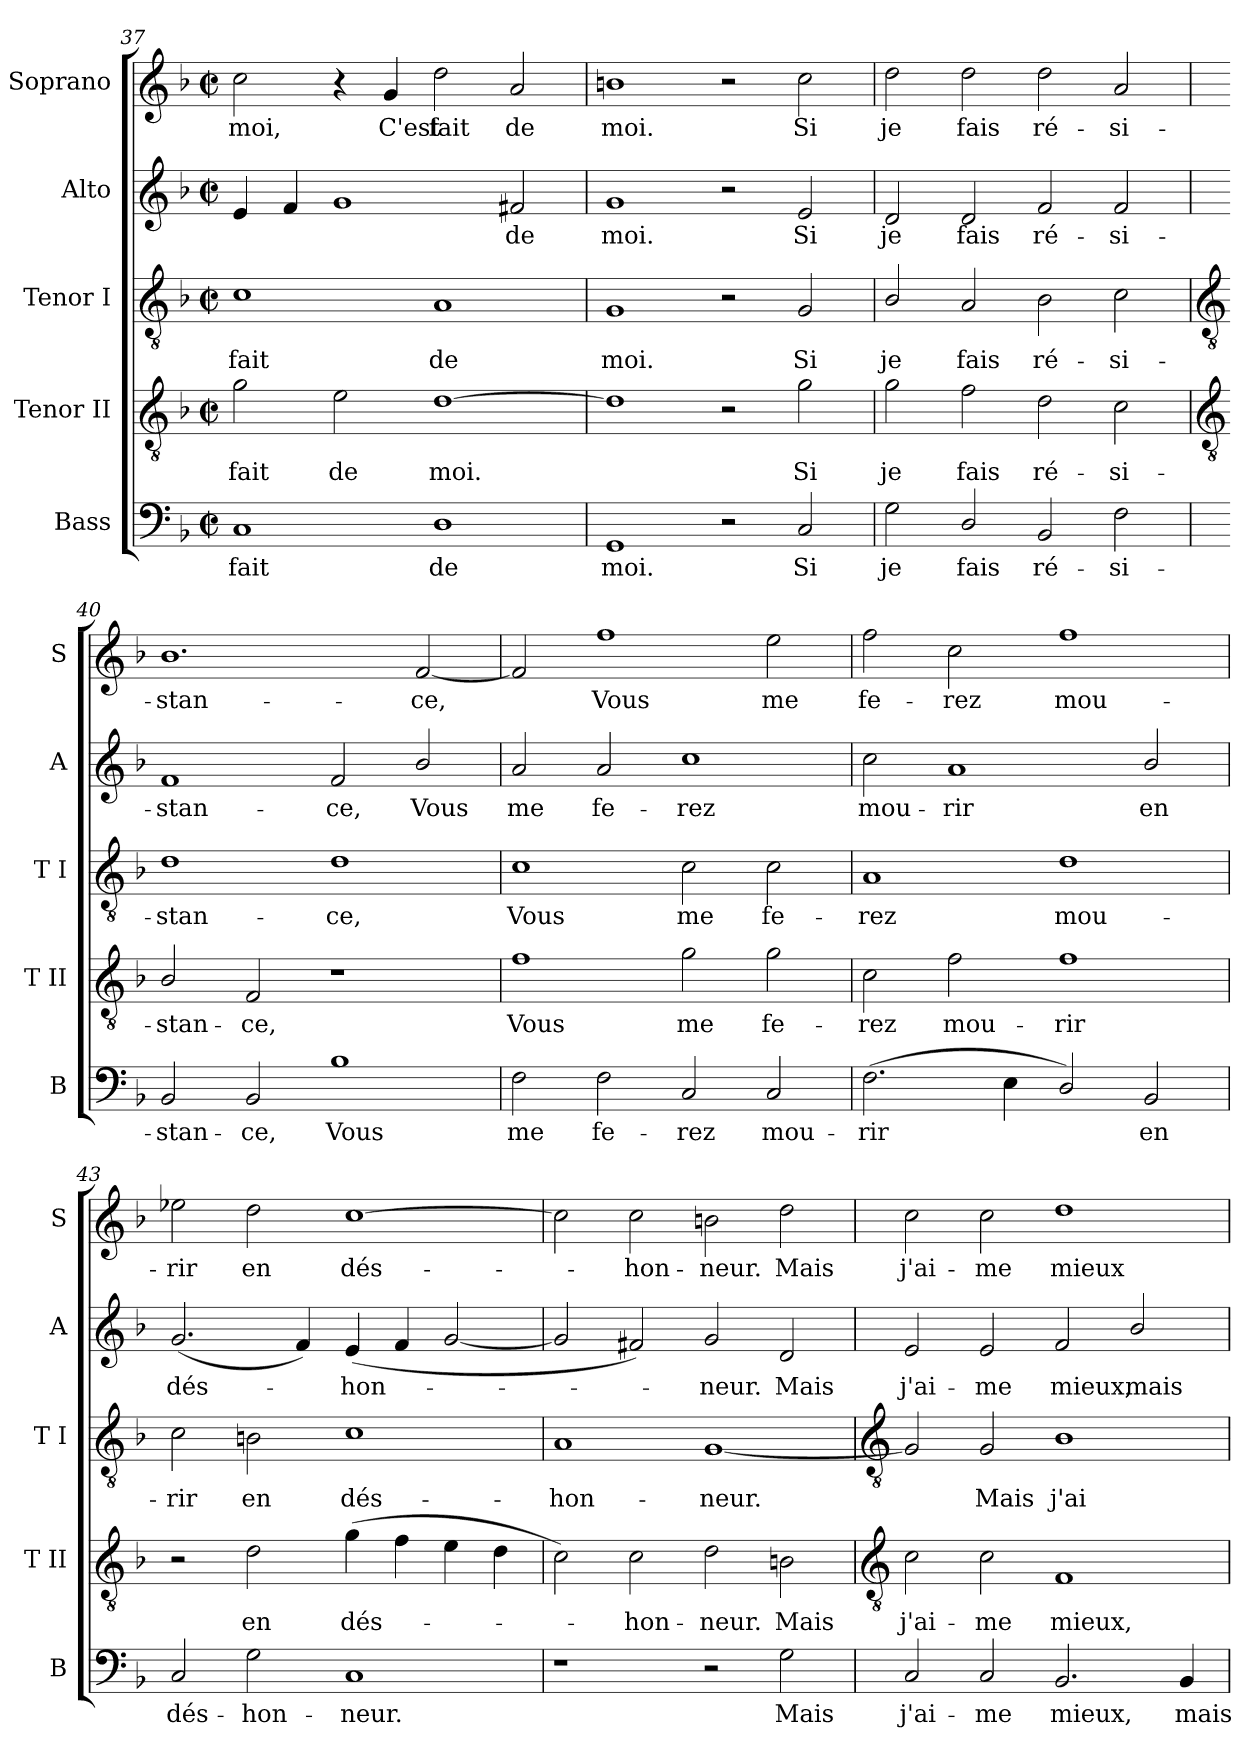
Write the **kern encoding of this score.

**kern	**text	**kern	**text	**kern	**text	**kern	**text	**kern	**text
*part5	*part5	*part4	*part4	*part3	*part3	*part2	*part2	*part1	*part1
*staff5	*staff5	*staff4	*staff4	*staff3	*staff3	*staff2	*staff2	*staff1	*staff1
*I"Bass	*	*I"Tenor II	*	*I"Tenor I	*	*I"Alto	*	*I"Soprano	*
*I'B	*	*I'T II	*	*I'T I	*	*I'A	*	*I'S	*
*clefF4	*	*clefGv2	*	*clefGv2	*	*clefG2	*	*clefG2	*
*k[b-]	*	*k[b-]	*	*k[b-]	*	*k[b-]	*	*k[b-]	*
*F:	*	*F:	*	*F:	*	*F:	*	*F:	*
*M4/2	*	*M4/2	*	*M4/2	*	*M4/2	*	*M4/2	*
*met(c|)	*	*met(c|)	*	*met(c|)	*	*met(c|)	*	*met(c|)	*
=37	=37	=37	=37	=37	=37	=37	=37	=37	=37
!	!LO:LY:b	!	!LO:LY:b	!	!LO:LY:b	!	!	!	!LO:LY:b
1C	fait	2g	fait	1c	fait	4e	.	2cc	moi,
.	.	.	.	.	.	4f	.	.	.
!	!	!	!LO:LY:b	!	!	!	!	!	!
.	.	2e	de	.	.	1g	.	4r	.
!	!	!	!	!	!	!	!	!	!LO:LY:b
.	.	.	.	.	.	.	.	4g	C'est
!	!LO:LY:b	!	!LO:LY:b	!	!LO:LY:b	!	!	!	!LO:LY:b
1D	de	[1d	moi.	1A	de	.	.	2dd	fait
!	!	!	!	!	!	!	!LO:LY:b	!	!LO:LY:b
.	.	.	.	.	.	2f#X	de	2a	de
=38	=38	=38	=38	=38	=38	=38	=38	=38	=38
!	!LO:LY:b	!	!	!	!LO:LY:b	!	!LO:LY:b	!	!LO:LY:b
1GG	moi.	1d]	.	1G	moi.	1g	moi.	1bn	moi.
2r	.	2r	.	2r	.	2r	.	2r	.
!	!LO:LY:b	!	!LO:LY:b	!	!LO:LY:b	!	!LO:LY:b	!	!LO:LY:b
2C	Si	2g	Si	2G	Si	2e	Si	2cc	Si
=39	=39	=39	=39	=39	=39	=39	=39	=39	=39
!	!LO:LY:b	!	!LO:LY:b	!	!LO:LY:b	!	!LO:LY:b	!	!LO:LY:b
2G	je	2g	je	2B-/	je	2d	je	2dd	je
!	!LO:LY:b	!	!LO:LY:b	!	!LO:LY:b	!	!LO:LY:b	!	!LO:LY:b
2D/	fais	2f	fais	2A	fais	2d	fais	2dd	fais
!	!LO:LY:b	!	!LO:LY:b	!	!LO:LY:b	!	!LO:LY:b	!	!LO:LY:b
2BB-	ré-	2d	ré-	2B-	ré-	2f	ré-	2dd	ré-
!	!LO:LY:b	!	!LO:LY:b	!	!LO:LY:b	!	!LO:LY:b	!	!LO:LY:b
2F	-si-	2c	-si-	2c	-si-	2f	-si-	2a	-si-
!!LO:LB:g=z
=40	=40	=40	=40	=40	=40	=40	=40	=40	=40
*	*	*clefGv2	*	*clefGv2	*	*	*	*	*
!	!LO:LY:b	!	!LO:LY:b	!	!LO:LY:b	!	!LO:LY:b	!	!LO:LY:b
2BB-	-stan-	2B-/	-stan-	1d	-stan-	1f	-stan-	1.b-	-stan-
!	!LO:LY:b	!	!LO:LY:b	!	!	!	!	!	!
2BB-	-ce,	2F	-ce,	.	.	.	.	.	.
!	!LO:LY:b	!	!	!	!LO:LY:b	!	!LO:LY:b	!	!
1B-	Vous	1r	.	1d	-ce,	2f	-ce,	.	.
!	!	!	!	!	!	!	!LO:LY:b	!	!LO:LY:b
.	.	.	.	.	.	2b-/	Vous	[2f	-ce,
=41	=41	=41	=41	=41	=41	=41	=41	=41	=41
!	!LO:LY:b	!	!LO:LY:b	!	!LO:LY:b	!	!LO:LY:b	!	!
2F	me	1f	Vous	1c	Vous	2a	me	2f]	.
!	!LO:LY:b	!	!	!	!	!	!LO:LY:b	!	!LO:LY:b
2F	fe-	.	.	.	.	2a	fe-	1ff	Vous
!	!LO:LY:b	!	!LO:LY:b	!	!LO:LY:b	!	!LO:LY:b	!	!
2C	-rez	2g	me	2c	me	1cc	-rez	.	.
!	!LO:LY:b	!	!LO:LY:b	!	!LO:LY:b	!	!	!	!LO:LY:b
2C	mou-	2g	fe-	2c	fe-	.	.	2ee	me
=42	=42	=42	=42	=42	=42	=42	=42	=42	=42
!	!LO:LY:b	!	!LO:LY:b	!	!LO:LY:b	!	!LO:LY:b	!	!LO:LY:b
(>2.F	-rir	2c	-rez	1A	-rez	2cc	mou-	2ff	fe-
!	!	!	!LO:LY:b	!	!	!	!LO:LY:b	!	!LO:LY:b
.	.	2f	mou-	.	.	1a	-rir	2cc	-rez
4E	.	.	.	.	.	.	.	.	.
!	!	!	!LO:LY:b	!	!LO:LY:b	!	!	!	!LO:LY:b
2D/)	.	1f	-rir	1d	mou-	.	.	1ff	mou-
!	!LO:LY:b	!	!	!	!	!	!LO:LY:b	!	!
2BB-	en	.	.	.	.	2b-/	en	.	.
=43	=43	=43	=43	=43	=43	=43	=43	=43	=43
!	!LO:LY:b	!	!	!	!LO:LY:b	!	!LO:LY:b	!	!LO:LY:b
2C	dés-	2r	.	2c	-rir	(<2.g	dés-	2ee-X	-rir
!	!LO:LY:b	!	!LO:LY:b	!	!LO:LY:b	!	!	!	!LO:LY:b
2G	-hon-	2d	en	2Bn	en	.	.	2dd	en
.	.	.	.	.	.	4f)	.	.	.
!	!LO:LY:b	!	!LO:LY:b	!	!LO:LY:b	!	!LO:LY:b	!	!LO:LY:b
1C	-neur.	(>4g	dés-	1c	dés-	(<4e	hon-	[1cc	dés-
.	.	4f	.	.	.	4f	.	.	.
.	.	4e	.	.	.	[2g	.	.	.
.	.	4d	.	.	.	.	.	.	.
=44	=44	=44	=44	=44	=44	=44	=44	=44	=44
!	!	!	!	!	!LO:LY:b	!	!	!	!
1r	.	2c)	.	1A	-hon-	2g]	.	2cc]	.
!	!	!	!LO:LY:b	!	!	!	!	!	!LO:LY:b
.	.	2c	hon-	.	.	2f#X)	.	2cc	hon-
!	!	!	!LO:LY:b	!	!LO:LY:b	!	!LO:LY:b	!	!LO:LY:b
2r	.	2d	-neur.	[1G	-neur.	2g	neur.	2bn	-neur.
!	!LO:LY:b	!	!LO:LY:b	!	!	!	!LO:LY:b	!	!LO:LY:b
2G	Mais	2Bn	Mais	.	.	2d	Mais	2dd	Mais
!!LO:LB:g=z
=45	=45	=45	=45	=45	=45	=45	=45	=45	=45
*	*	*clefGv2	*	*clefGv2	*	*	*	*	*
!	!LO:LY:b	!	!LO:LY:b	!	!	!	!LO:LY:b	!	!LO:LY:b
2C	j'ai-	2c	j'ai-	2G]	.	2e	j'ai-	2cc	j'ai-
!	!LO:LY:b	!	!LO:LY:b	!	!LO:LY:b	!	!LO:LY:b	!	!LO:LY:b
2C	-me	2c	-me	2G	Mais	2e	-me	2cc	-me
!	!LO:LY:b	!	!LO:LY:b	!	!LO:LY:b	!	!LO:LY:b	!	!LO:LY:b
2.BB-	mieux,	1F	mieux,	1B-	j'ai-	2f	mieux,	1dd	mieux
!	!	!	!	!	!	!	!LO:LY:b	!	!
.	.	.	.	.	.	2b-/	mais	.	.
!	!LO:LY:b	!	!	!	!	!	!	!	!
4BB-	mais	.	.	.	.	.	.	.	.
=	=	=	=	=	=	=	=	=	=
*-	*-	*-	*-	*-	*-	*-	*-	*-	*-
